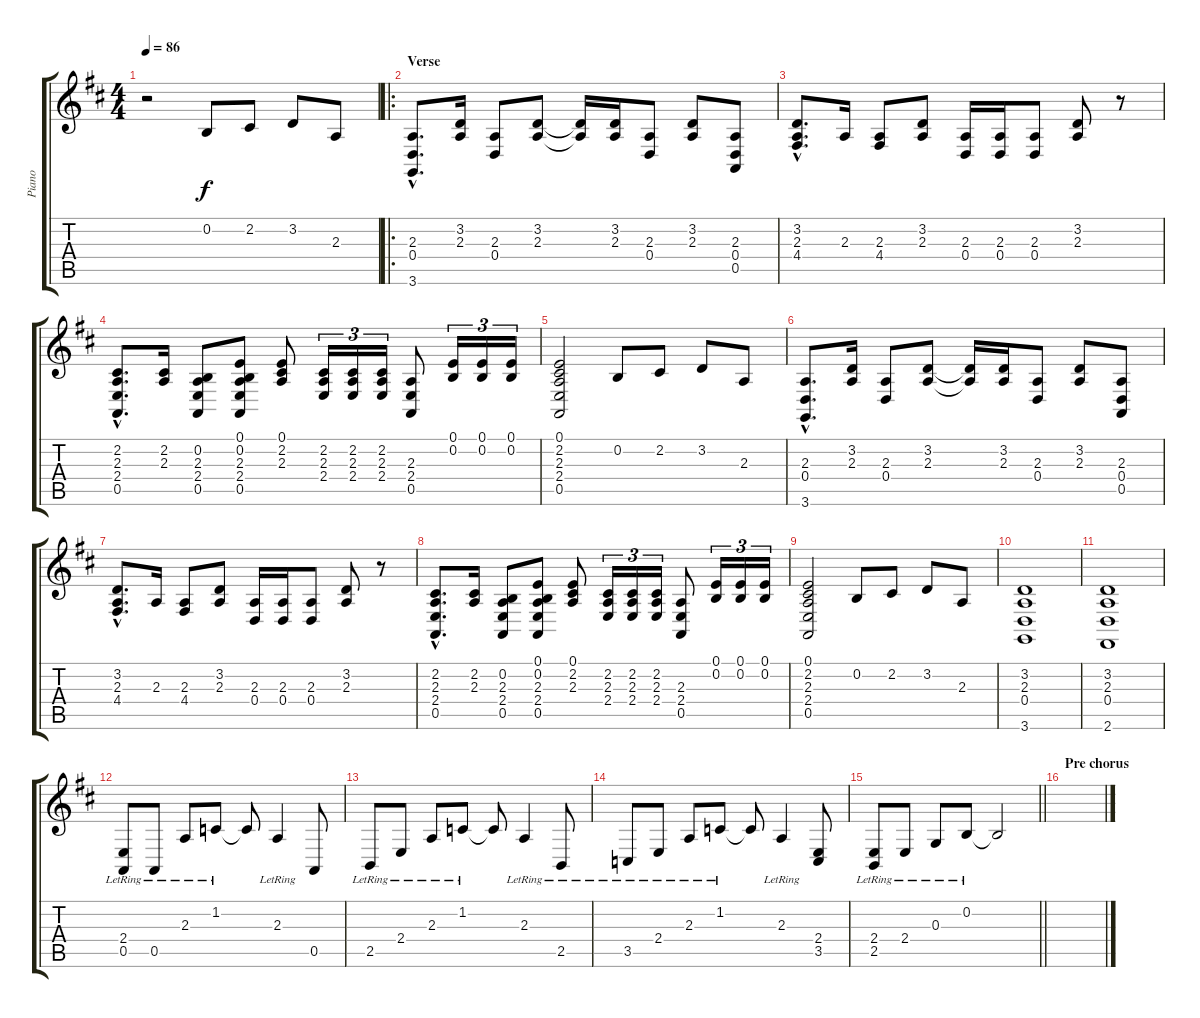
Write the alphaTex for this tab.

\track ("Piano" "Piano") {instrument acousticgrandpiano}
\staff {score tabs}
\tuning (E4 B3 G3 D3 A2 E2) {hide}
\ts (4 4)
\tempo 86
\clef g2
\ks d
r.2{dy f instrument acousticgrandpiano} 0.2.8 2.2.8 3.2.8 2.3.8 |
\ro
\section ("" "Verse")
(2.3{hac} 0.4{hac} 3.6{hac}).8{d} (3.2 2.3).16 (2.3 0.4).8 (3.2 2.3).8 (3.2{t} 2.3{t}).16 (3.2 2.3).16 (2.3 0.4).8 (3.2 2.3).8 (2.3 0.4 0.5).8 |
(3.2{hac} 2.3{hac} 4.4{hac}).8{d} 2.3.16 (2.3 4.4).8 (3.2 2.3).8 (2.3 0.4).16 (2.3 0.4).16 (2.3 0.4).8 (3.2 2.3).8 r.8 |
(2.2{hac} 2.3{hac} 2.4{hac} 0.5{hac}).8{d} (2.2 2.3).16 (0.2 2.3 2.4 0.5).8 (0.1 0.2 2.3 2.4 0.5).8 (0.1 2.2 2.3).8 (2.2 2.3 2.4).16{tu (3 2)} (2.2 2.3 2.4).16{tu (3 2)} (2.2 2.3 2.4).16{tu (3 2)} (2.3 2.4 0.5).8 (0.1 0.2).16{tu (3 2)} (0.1 0.2).16{tu (3 2)} (0.1 0.2).16{tu (3 2)} |
(0.1 2.2 2.3 2.4 0.5).2 0.2.8 2.2.8 3.2.8 2.3.8 |
(2.3{hac} 0.4{hac} 3.6{hac}).8{d} (3.2 2.3).16 (2.3 0.4).8 (3.2 2.3).8 (3.2{t} 2.3{t}).16 (3.2 2.3).16 (2.3 0.4).8 (3.2 2.3).8 (2.3 0.4 0.5).8 |
(3.2{hac} 2.3{hac} 4.4{hac}).8{d} 2.3.16 (2.3 4.4).8 (3.2 2.3).8 (2.3 0.4).16 (2.3 0.4).16 (2.3 0.4).8 (3.2 2.3).8 r.8 |
(2.2{hac} 2.3{hac} 2.4{hac} 0.5{hac}).8{d} (2.2 2.3).16 (0.2 2.3 2.4 0.5).8 (0.1 0.2 2.3 2.4 0.5).8 (0.1 2.2 2.3).8 (2.2 2.3 2.4).16{tu (3 2)} (2.2 2.3 2.4).16{tu (3 2)} (2.2 2.3 2.4).16{tu (3 2)} (2.3 2.4 0.5).8 (0.1 0.2).16{tu (3 2)} (0.1 0.2).16{tu (3 2)} (0.1 0.2).16{tu (3 2)} |
(0.1 2.2 2.3 2.4 0.5).2 0.2.8 2.2.8 3.2.8 2.3.8 |
(3.2 2.3 0.4 3.6).1 |
(3.2 2.3 0.4 2.6).1 |
(2.4{lr} 0.5).8 0.5{lr}.8 2.3{lr}.8 1.2{lr}.8 1.2{t}.8 2.3{lr}.4 0.5.8 |
2.5{lr}.8 2.4{lr}.8 2.3{lr}.8 1.2{lr}.8 1.2{t}.8 2.3{lr}.4 2.5{lr}.8 |
3.5{lr}.8 2.4{lr}.8 2.3{lr}.8 1.2{lr}.8 1.2{t}.8 2.3{lr}.4 (2.4 3.5).8 |
\barLineRight lightlight
(2.4{lr} 2.5{lr}).8 2.4{lr}.8 0.3{lr}.8 0.2{lr}.8 0.2{t}.2 |
\section ("" "Pre chorus")
